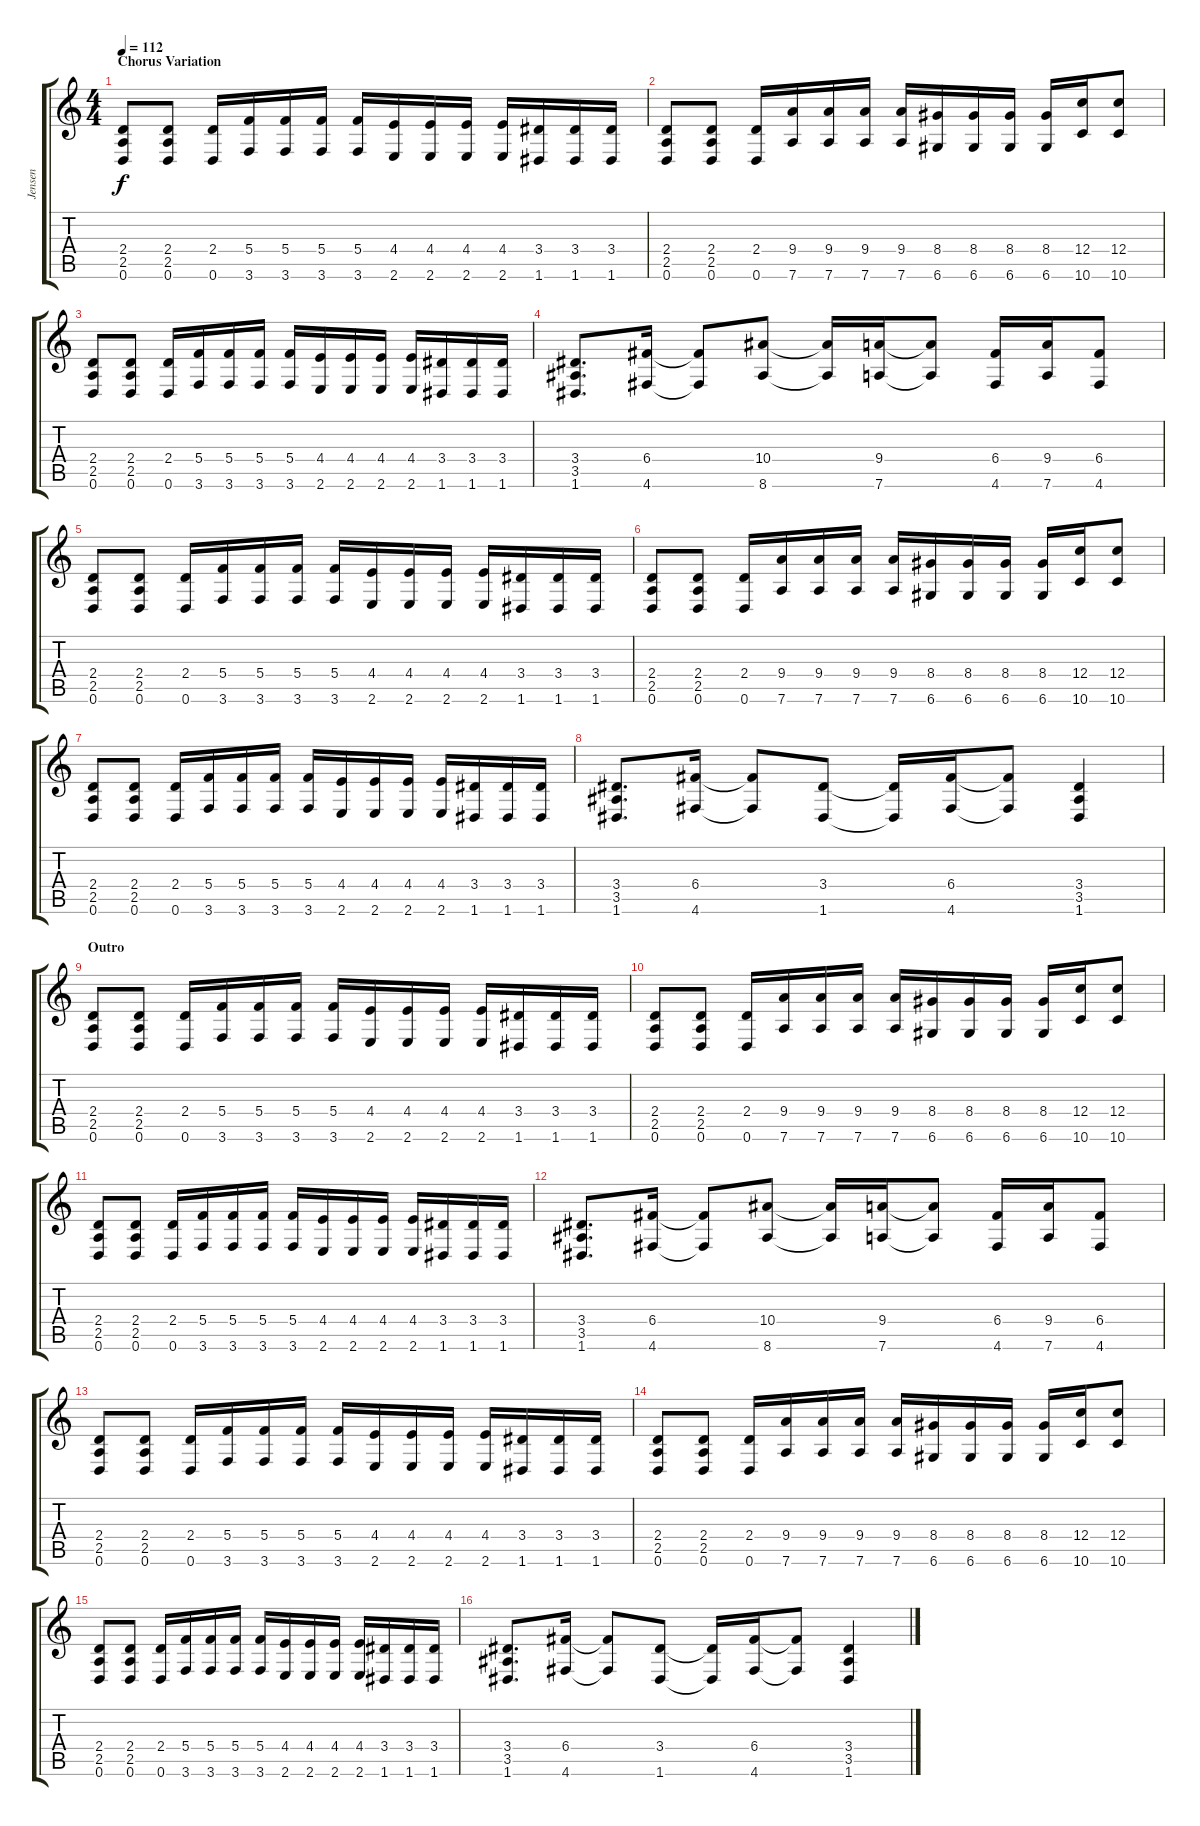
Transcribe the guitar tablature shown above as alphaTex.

\track ("Jensen" "Jensen") {instrument distortionguitar}
\staff {score tabs}
\tuning (D4 A3 F3 C3 G2 D2) {hide}
\ts (4 4)
\section ("" "Chorus Variation")
\tempo 112
\clef g2
\ks c
(2.4 2.5 0.6).8{dy f} (2.4 2.5 0.6).8 (2.4 0.6).16 (5.4 3.6).16 (5.4 3.6).16 (5.4 3.6).16 (5.4 3.6).16 (4.4 2.6).16 (4.4 2.6).16 (4.4 2.6).16 (4.4 2.6).16 (3.4 1.6).16 (3.4 1.6).16 (3.4 1.6).16 |
(2.4 2.5 0.6).8 (2.4 2.5 0.6).8 (2.4 0.6).16 (9.4 7.6).16 (9.4 7.6).16 (9.4 7.6).16 (9.4 7.6).16 (8.4 6.6).16 (8.4 6.6).16 (8.4 6.6).16 (8.4 6.6).16 (12.4 10.6).16 (12.4 10.6).8 |
(2.4 2.5 0.6).8 (2.4 2.5 0.6).8 (2.4 0.6).16 (5.4 3.6).16 (5.4 3.6).16 (5.4 3.6).16 (5.4 3.6).16 (4.4 2.6).16 (4.4 2.6).16 (4.4 2.6).16 (4.4 2.6).16 (3.4 1.6).16 (3.4 1.6).16 (3.4 1.6).16 |
(3.4 3.5 1.6).8{d} (6.4 4.6).16 (6.4{t} 4.6{t}).8 (10.4 8.6).8 (10.4{t} 8.6{t}).16 (9.4 7.6).16 (9.4{t} 7.6{t}).8 (6.4 4.6).16 (9.4 7.6).16 (6.4 4.6).8 |
(2.4 2.5 0.6).8 (2.4 2.5 0.6).8 (2.4 0.6).16 (5.4 3.6).16 (5.4 3.6).16 (5.4 3.6).16 (5.4 3.6).16 (4.4 2.6).16 (4.4 2.6).16 (4.4 2.6).16 (4.4 2.6).16 (3.4 1.6).16 (3.4 1.6).16 (3.4 1.6).16 |
(2.4 2.5 0.6).8 (2.4 2.5 0.6).8 (2.4 0.6).16 (9.4 7.6).16 (9.4 7.6).16 (9.4 7.6).16 (9.4 7.6).16 (8.4 6.6).16 (8.4 6.6).16 (8.4 6.6).16 (8.4 6.6).16 (12.4 10.6).16 (12.4 10.6).8 |
(2.4 2.5 0.6).8 (2.4 2.5 0.6).8 (2.4 0.6).16 (5.4 3.6).16 (5.4 3.6).16 (5.4 3.6).16 (5.4 3.6).16 (4.4 2.6).16 (4.4 2.6).16 (4.4 2.6).16 (4.4 2.6).16 (3.4 1.6).16 (3.4 1.6).16 (3.4 1.6).16 |
(3.4 3.5 1.6).8{d} (6.4 4.6).16 (6.4{t} 4.6{t}).8 (3.4 1.6).8 (3.4{t} 1.6{t}).16 (6.4 4.6).16 (6.4{t} 4.6{t}).8 (3.4 3.5 1.6).4 |
\section ("" "Outro")
(2.4 2.5 0.6).8 (2.4 2.5 0.6).8 (2.4 0.6).16 (5.4 3.6).16 (5.4 3.6).16 (5.4 3.6).16 (5.4 3.6).16 (4.4 2.6).16 (4.4 2.6).16 (4.4 2.6).16 (4.4 2.6).16 (3.4 1.6).16 (3.4 1.6).16 (3.4 1.6).16 |
(2.4 2.5 0.6).8 (2.4 2.5 0.6).8 (2.4 0.6).16 (9.4 7.6).16 (9.4 7.6).16 (9.4 7.6).16 (9.4 7.6).16 (8.4 6.6).16 (8.4 6.6).16 (8.4 6.6).16 (8.4 6.6).16 (12.4 10.6).16 (12.4 10.6).8 |
(2.4 2.5 0.6).8 (2.4 2.5 0.6).8 (2.4 0.6).16 (5.4 3.6).16 (5.4 3.6).16 (5.4 3.6).16 (5.4 3.6).16 (4.4 2.6).16 (4.4 2.6).16 (4.4 2.6).16 (4.4 2.6).16 (3.4 1.6).16 (3.4 1.6).16 (3.4 1.6).16 |
(3.4 3.5 1.6).8{d} (6.4 4.6).16 (6.4{t} 4.6{t}).8 (10.4 8.6).8 (10.4{t} 8.6{t}).16 (9.4 7.6).16 (9.4{t} 7.6{t}).8 (6.4 4.6).16 (9.4 7.6).16 (6.4 4.6).8 |
(2.4 2.5 0.6).8 (2.4 2.5 0.6).8 (2.4 0.6).16 (5.4 3.6).16 (5.4 3.6).16 (5.4 3.6).16 (5.4 3.6).16 (4.4 2.6).16 (4.4 2.6).16 (4.4 2.6).16 (4.4 2.6).16 (3.4 1.6).16 (3.4 1.6).16 (3.4 1.6).16 |
(2.4 2.5 0.6).8 (2.4 2.5 0.6).8 (2.4 0.6).16 (9.4 7.6).16 (9.4 7.6).16 (9.4 7.6).16 (9.4 7.6).16 (8.4 6.6).16 (8.4 6.6).16 (8.4 6.6).16 (8.4 6.6).16 (12.4 10.6).16 (12.4 10.6).8 |
(2.4 2.5 0.6).8 (2.4 2.5 0.6).8 (2.4 0.6).16 (5.4 3.6).16 (5.4 3.6).16 (5.4 3.6).16 (5.4 3.6).16 (4.4 2.6).16 (4.4 2.6).16 (4.4 2.6).16 (4.4 2.6).16 (3.4 1.6).16 (3.4 1.6).16 (3.4 1.6).16 |
(3.4 3.5 1.6).8{d} (6.4 4.6).16 (6.4{t} 4.6{t}).8 (3.4 1.6).8 (3.4{t} 1.6{t}).16 (6.4 4.6).16 (6.4{t} 4.6{t}).8 (3.4 3.5 1.6).4
